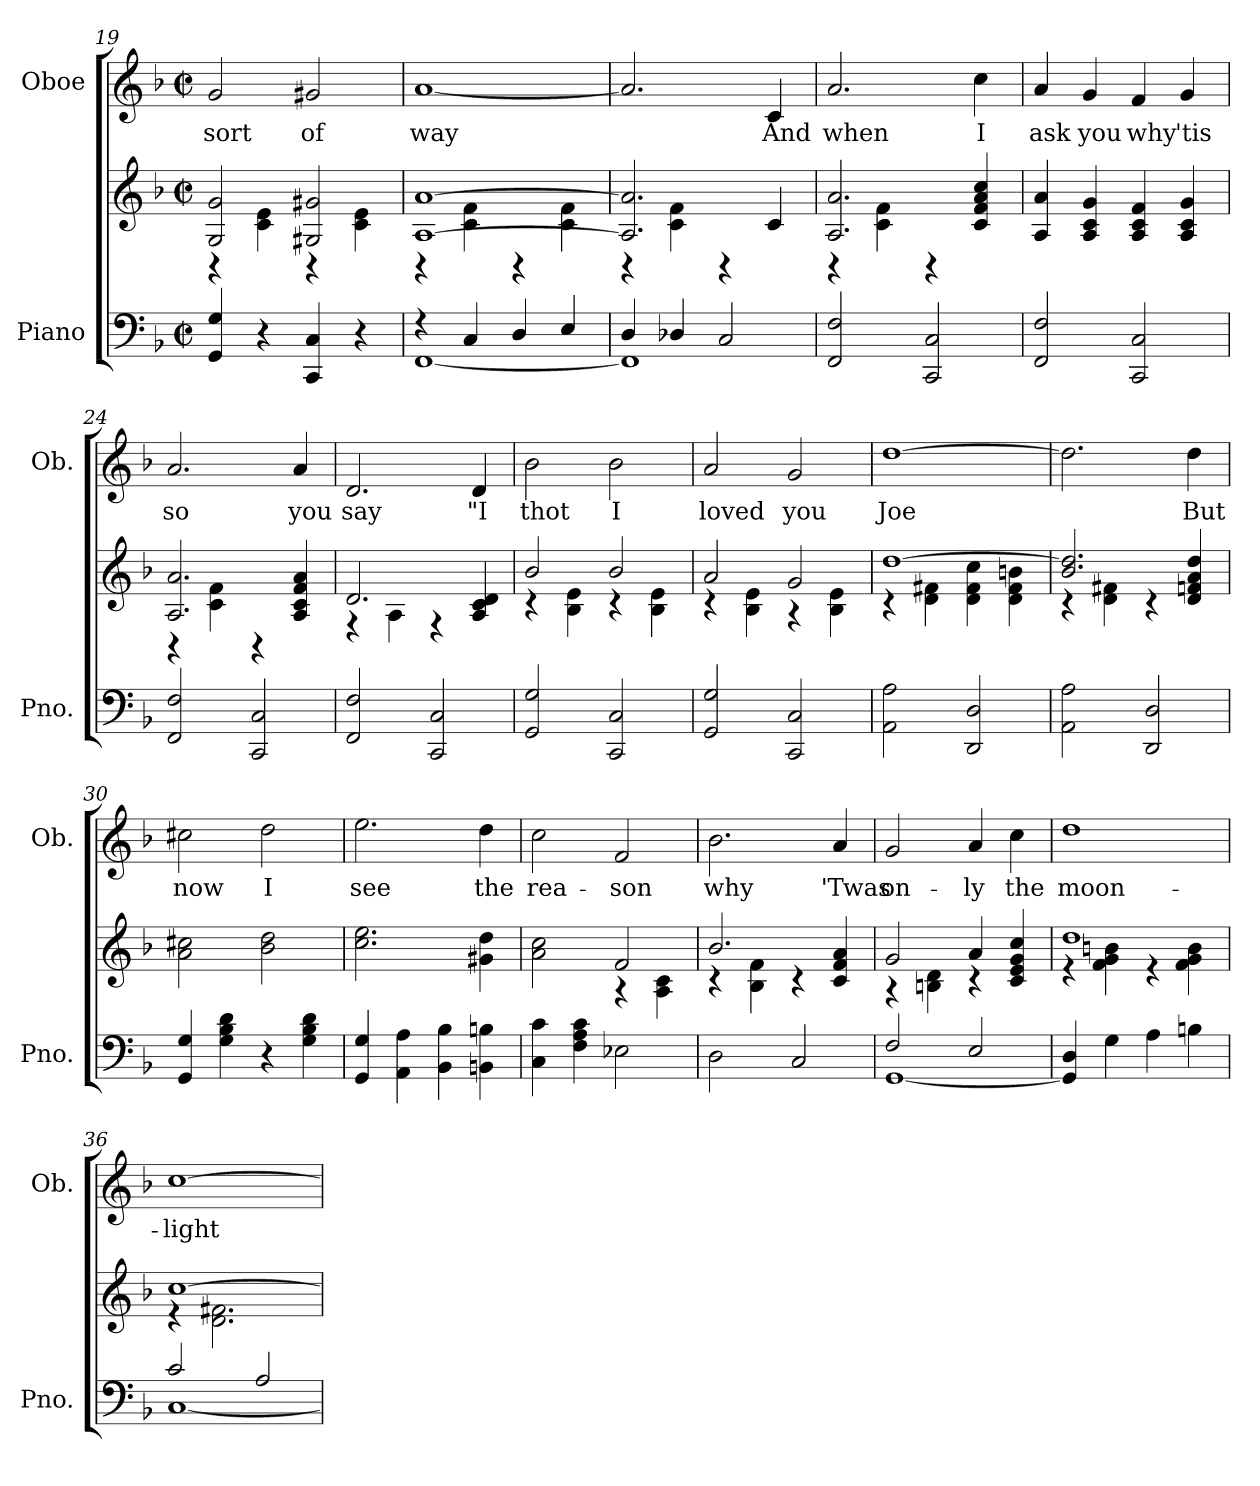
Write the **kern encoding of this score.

**kern	**kern	**kern	**text
*part2	*part2	*part1	*part1
*staff3	*staff2	*staff1	*staff1
*I"Piano	*	*I"Oboe	*
*I'Pno.	*	*I'Ob.	*
!!LO:PB:g=z
*clefF4	*clefG2	*clefG2	*
*k[b-]	*k[b-]	*k[b-]	*
*M2/2	*M2/2	*M2/2	*
*met(c|)	*met(c|)	*met(c|)	*
=19	=19	=19	=19
*	*^	*	*
!	!	!	!	!LO:LY:b
4GG/ 4G/	2G/ 2g/	4r	2g/	sort
4r	.	4c\ 4e\	.	.
!	!	!	!	!LO:LY:b
4CC/ 4C/	2G#X/ 2g#X/	4r	2g#X/	of
4r	.	4c\ 4e\	.	.
=20	=20	=20	=20	=20
*^	*	*	*	*
!	!	!	!	!	!LO:LY:b
4r	[1FF	[<1A [1a	4r	[1a	way
4C/	.	.	4c\ 4f\	.	.
4D/	.	.	4r	.	.
4E/	.	.	4c\ 4f\	.	.
=21	=21	=21	=21	=21	=21
4D/	1FF]	2.A/] 2.a/]	4r	2.a/]	.
4D-X/	.	.	4c\ 4f\	.	.
2C/	.	.	4r	.	.
!	!	!	!	!	!LO:LY:b
.	.	4c/	4ryy	4c/	And
*v	*v	*	*	*	*
=22	=22	=22	=22	=22
!	!	!	!	!LO:LY:b
2FF/ 2F/	2.A/ 2.a/	4r	2.a/	when
.	.	4c\ 4f\	.	.
2CC/ 2C/	.	4r	.	.
!	!	!	!	!LO:LY:b
.	4c/ 4f/ 4a/ 4cc/	4ryy	4cc\	I
=23	=23	=23	=23	=23
!	!	!	!	!LO:LY:b
*	*v	*v	*	*
2FF/ 2F/	4A/ 4a/	4a/	ask
!	!	!	!LO:LY:b
.	4A/ 4c/ 4g/	4g/	you
!	!	!	!LO:LY:b
2CC/ 2C/	4A/ 4c/ 4f/	4f/	why
!	!	!	!LO:LY:b
.	4A/ 4c/ 4g/	4g/	'tis
=24	=24	=24	=24
*	*^	*	*
!	!	!	!	!LO:LY:b
2FF/ 2F/	2.A/ 2.a/	4r	2.a/	so
.	.	4c\ 4f\	.	.
2CC/ 2C/	.	4r	.	.
!	!	!	!	!LO:LY:b
.	4A/ 4c/ 4f/ 4a/	4ryy	4a/	you
=25	=25	=25	=25	=25
!	!	!	!	!LO:LY:b
2FF/ 2F/	2.d/	4r	2.d/	say
.	.	4A\	.	.
2CC/ 2C/	.	4r	.	.
!	!	!	!	!LO:LY:b
.	4A/ 4c/ 4d/	4ryy	4d/	"I
!!LO:LB:g=z
=26	=26	=26	=26	=26
!	!	!	!	!LO:LY:b
2GG/ 2G/	2b-/	4r	2b-\	thot
.	.	4B-\ 4e\	.	.
!	!	!	!	!LO:LY:b
2CC/ 2C/	2b-/	4r	2b-\	I
.	.	4B-\ 4e\	.	.
=27	=27	=27	=27	=27
!	!	!	!	!LO:LY:b
2GG/ 2G/	2a/	4r	2a/	loved
.	.	4B-\ 4e\	.	.
!	!	!	!	!LO:LY:b
2CC/ 2C/	2g/	4r	2g/	you
.	.	4B-\ 4e\	.	.
=28	=28	=28	=28	=28
!	!	!	!	!LO:LY:b
2AA\ 2A\	[1dd	4r	[1dd	Joe
.	.	4d\ 4f#X\	.	.
2DD/ 2D/	.	4d\ 4f#\ 4cc\	.	.
.	.	4d\ 4f#\ 4bn\	.	.
=29	=29	=29	=29	=29
2AA\ 2A\	2.b-/ 2.dd/]	4r	2.dd\]	.
.	.	4d\ 4f#X\	.	.
2DD/ 2D/	.	4r	.	.
!	!	!	!	!LO:LY:b
.	4d/ 4fn/ 4a/ 4dd/	4ryy	4dd\	But
=30	=30	=30	=30	=30
!	!	!	!	!LO:LY:b
*	*v	*v	*	*
4GG/ 4G/	2a\ 2cc#X\	2cc#X\	now
4G\ 4B-\ 4d\	.	.	.
!	!	!	!LO:LY:b
4r	2b-\ 2dd\	2dd\	I
4G\ 4B-\ 4d\	.	.	.
=31	=31	=31	=31
!	!	!	!LO:LY:b
4GG/ 4G/	2.cc\ 2.ee\	2.ee\	see
4AA\ 4A\	.	.	.
4BB-\ 4B-\	.	.	.
!	!	!	!LO:LY:b
4BBn\ 4Bn\	4g#X\ 4dd\	4dd\	the
=32	=32	=32	=32
*	*^	*	*
!	!	!	!	!LO:LY:b
4C\ 4c\	2a\ 2cc\	2ryy	2cc\	rea-
4F\ 4A\ 4c\	.	.	.	.
!	!	!	!	!LO:LY:b
2E-X\	2f/	4r	2f/	-son
.	.	4A\ 4c\	.	.
!!LO:LB:g=z
=33	=33	=33	=33	=33
!	!	!	!	!LO:LY:b
2D\	2.b-/	4r	2.b-\	why
.	.	4B-\ 4f\	.	.
2C/	.	4r	.	.
!	!	!	!	!LO:LY:b
.	4c/ 4f/ 4a/	4ryy	4a/	'Twas
=34	=34	=34	=34	=34
*^	*	*	*	*
!	!	!	!	!	!LO:LY:b
2F/	[1GG	2g/	4r	2g/	on-
.	.	.	4Bn\ 4d\	.	.
!	!	!	!	!	!LO:LY:b
2E/	.	4a/	4r	4a/	-ly
!	!	!	!	!	!LO:LY:b
.	.	4c/ 4e/ 4g/ 4cc/	4ryy	4cc\	the
*v	*v	*	*	*	*
=35	=35	=35	=35	=35
!	!	!	!	!LO:LY:b
4GG/] 4D/	1dd	4r	1dd	moon-
4G\	.	4f\ 4g\ 4bn\	.	.
4A\	.	4r	.	.
4Bn\	.	4f\ 4g\ 4b\	.	.
=36	=36	=36	=36	=36
*^	*	*	*	*
!	!	!	!	!	!LO:LY:b
2c/	[1C	[1cc	4r	[1cc	-light
.	.	.	2.d\ 2.f#X\	.	.
2A/	.	.	.	.	.
*v	*v	*	*	*	*
*	*v	*v	*	*
=	=	=	=
*-	*-	*-	*-
